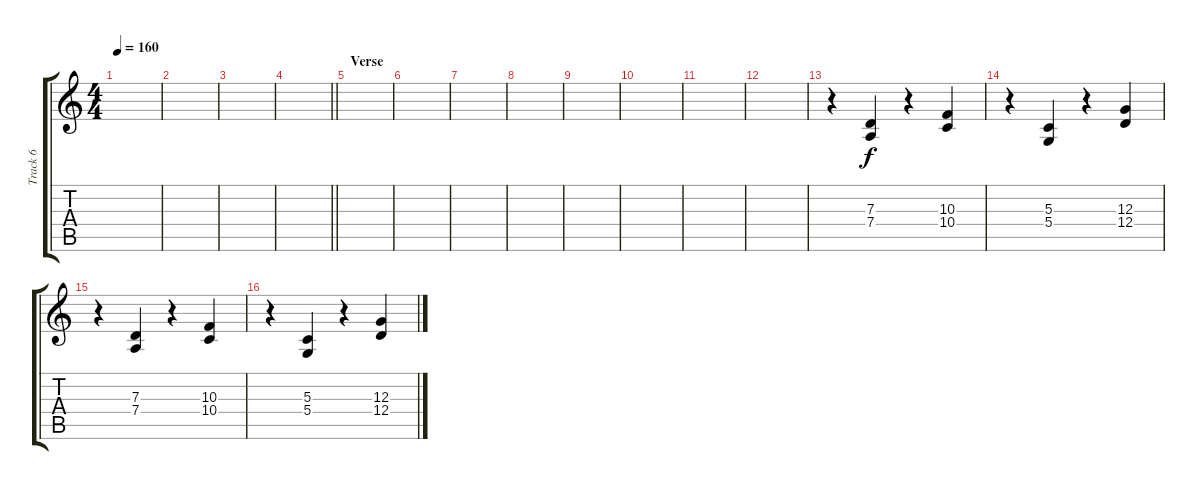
\track ("Track 6" "Track 6") {instrument lead2sawtooth}
\staff {score tabs}
\tuning (E4 B3 G3 D3 A2 E2) {hide}
\ts (4 4)
\tempo 160
\clef g2
\ks c
|
|
|
\barLineRight lightlight
|
\section ("" "Verse")
|
|
|
|
|
|
|
|
r.4 (7.3 7.4).4 r.4 (10.3 10.4).4 |
r.4 (5.3 5.4).4 r.4 (12.3 12.4).4 |
r.4 (7.3 7.4).4 r.4 (10.3 10.4).4 |
r.4 (5.3 5.4).4 r.4 (12.3 12.4).4
